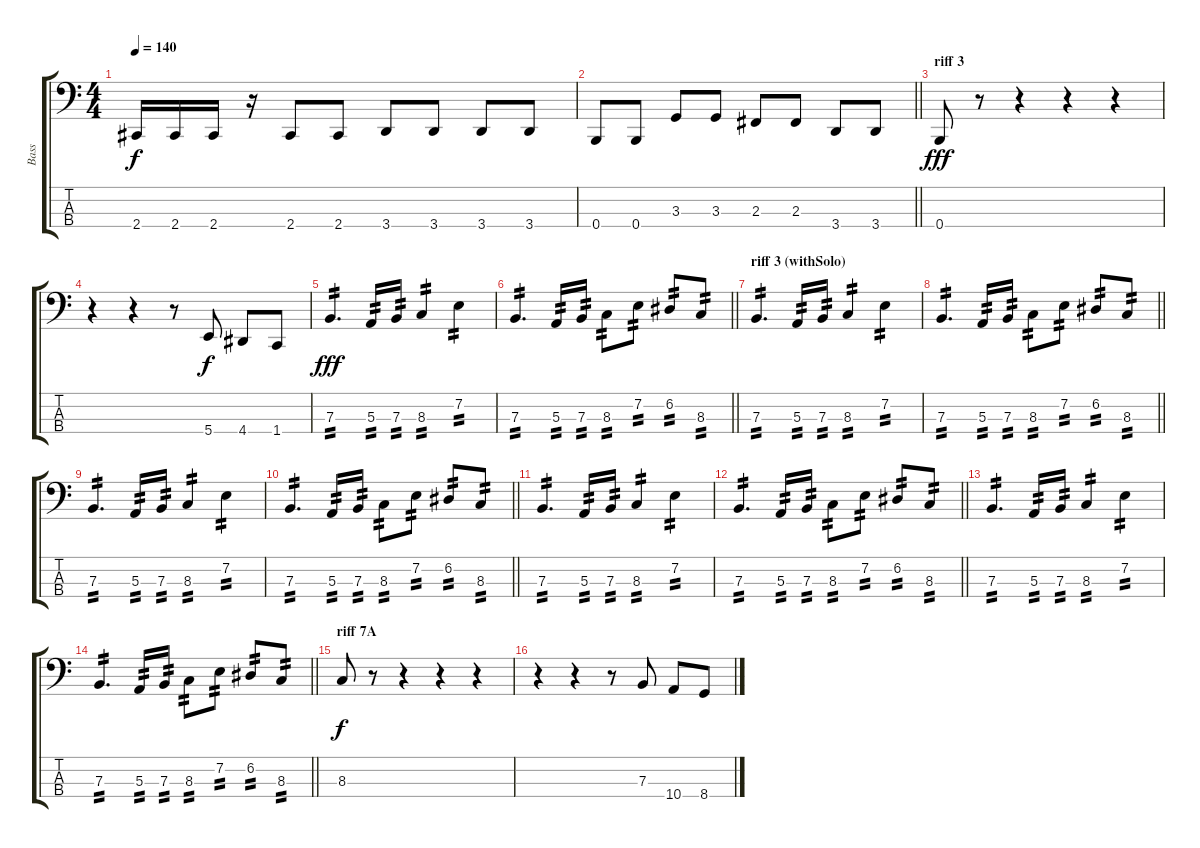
\track ("Bass" "Bass") {instrument electricbassfinger}
\staff {score tabs}
\tuning (D2 A1 E1 B0) {hide}
\ts (4 4)
\tempo 140
\clef f4
\ks c
2.4.16{dy f} 2.4.16 2.4.16 r.16 2.4.8 2.4.8 3.4.8 3.4.8 3.4.8 3.4.8 |
\barLineRight lightlight
0.4.8 0.4.8 3.3.8 3.3.8 2.3.8 2.3.8 3.4.8 3.4.8 |
\section ("" "riff 3")
0.4.8{dy fff} r.8 r.4 r.4 r.4 |
r.4 r.4 r.8 5.4.8{dy f} 4.4.8 1.4.8 |
7.3.4{d tp 2 dy fff} 5.3.16{tp 2} 7.3.16{tp 2} 8.3.4{tp 2} 7.2.4{tp 2} |
\barLineRight lightlight
7.3.4{d tp 2} 5.3.16{tp 2} 7.3.16{tp 2} 8.3.8{tp 2} 7.2.8{tp 2} 6.2.8{tp 2} 8.3.8{tp 2} |
\section ("" "riff 3 (withSolo)")
7.3.4{d tp 2} 5.3.16{tp 2} 7.3.16{tp 2} 8.3.4{tp 2} 7.2.4{tp 2} |
\barLineRight lightlight
7.3.4{d tp 2} 5.3.16{tp 2} 7.3.16{tp 2} 8.3.8{tp 2} 7.2.8{tp 2} 6.2.8{tp 2} 8.3.8{tp 2} |
7.3.4{d tp 2} 5.3.16{tp 2} 7.3.16{tp 2} 8.3.4{tp 2} 7.2.4{tp 2} |
\barLineRight lightlight
7.3.4{d tp 2} 5.3.16{tp 2} 7.3.16{tp 2} 8.3.8{tp 2} 7.2.8{tp 2} 6.2.8{tp 2} 8.3.8{tp 2} |
7.3.4{d tp 2} 5.3.16{tp 2} 7.3.16{tp 2} 8.3.4{tp 2} 7.2.4{tp 2} |
\barLineRight lightlight
7.3.4{d tp 2} 5.3.16{tp 2} 7.3.16{tp 2} 8.3.8{tp 2} 7.2.8{tp 2} 6.2.8{tp 2} 8.3.8{tp 2} |
7.3.4{d tp 2} 5.3.16{tp 2} 7.3.16{tp 2} 8.3.4{tp 2} 7.2.4{tp 2} |
\barLineRight lightlight
7.3.4{d tp 2} 5.3.16{tp 2} 7.3.16{tp 2} 8.3.8{tp 2} 7.2.8{tp 2} 6.2.8{tp 2} 8.3.8{tp 2} |
\section ("" "riff 7A")
8.3.8{dy f} r.8 r.4 r.4 r.4 |
r.4 r.4 r.8 7.3.8 10.4.8 8.4.8
